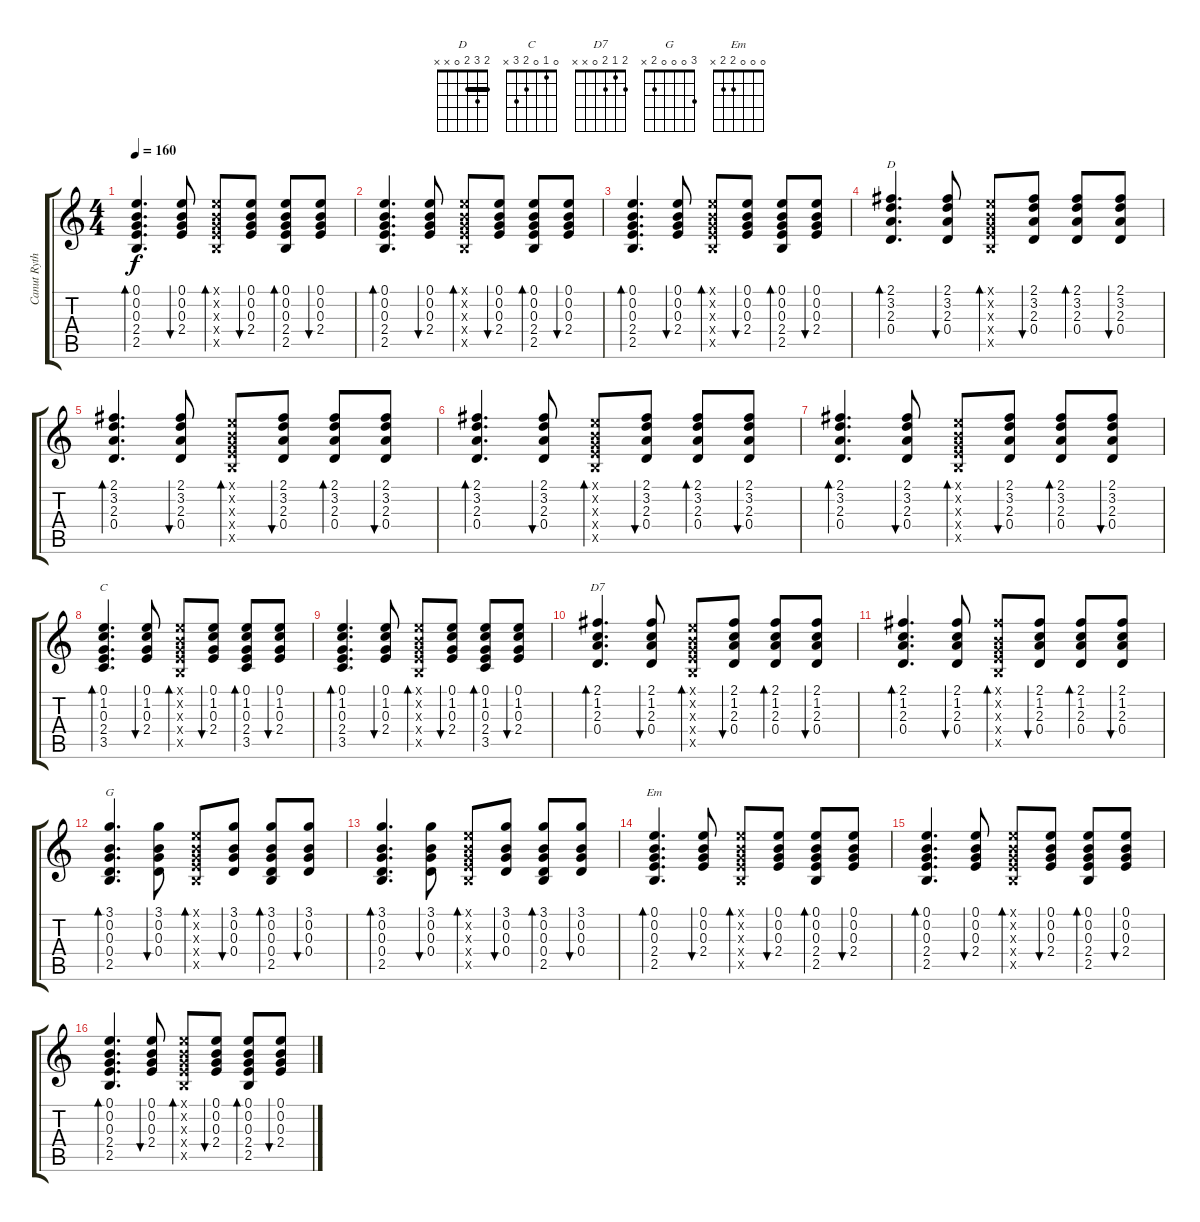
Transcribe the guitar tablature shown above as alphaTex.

\track ("Canut Rythm" "Canut Ryth") {instrument acousticguitarnylon}
\staff {score tabs}
\tuning (E4 B3 G3 D3 A2 E2) {hide}
\chord ("D" 2 3 2 0 x x) {barre 2}
\chord ("C" 0 1 0 2 3 x)
\chord ("D7" 2 1 2 0 x x)
\chord ("G" 3 0 0 0 2 x)
\chord ("Em" 0 0 0 2 2 x)
\ts (4 4)
\tempo 160
\clef g2
\ks c
(0.1 0.2 0.3 2.4 2.5).4{d bd 60 dy f} (0.1 0.2 0.3 2.4).8{bu 60} (0.1{x} 0.2{x} 0.3{x} 2.4{x} 2.5{x}).8{bd 60} (0.1 0.2 0.3 2.4).8{bu 60} (0.1 0.2 0.3 2.4 2.5).8{bd 60} (0.1 0.2 0.3 2.4).8{bu 60} |
(0.1 0.2 0.3 2.4 2.5).4{d bd 60} (0.1 0.2 0.3 2.4).8{bu 60} (0.1{x} 0.2{x} 0.3{x} 2.4{x} 2.5{x}).8{bd 60} (0.1 0.2 0.3 2.4).8{bu 60} (0.1 0.2 0.3 2.4 2.5).8{bd 60} (0.1 0.2 0.3 2.4).8{bu 60} |
(0.1 0.2 0.3 2.4 2.5).4{d bd 60} (0.1 0.2 0.3 2.4).8{bu 60} (0.1{x} 0.2{x} 0.3{x} 2.4{x} 2.5{x}).8{bd 60} (0.1 0.2 0.3 2.4).8{bu 60} (0.1 0.2 0.3 2.4 2.5).8{bd 60} (0.1 0.2 0.3 2.4).8{bu 60} |
(2.1 3.2 2.3 0.4).4{d bd 60 ch "D"} (2.1 3.2 2.3 0.4).8{bu 60} (0.1{x} 0.2{x} 0.3{x} 2.4{x} 2.5{x}).8{bd 60} (2.1 3.2 2.3 0.4).8{bu 60} (2.1 3.2 2.3 0.4).8{bd 60} (2.1 3.2 2.3 0.4).8{bu 60} |
(2.1 3.2 2.3 0.4).4{d bd 60} (2.1 3.2 2.3 0.4).8{bu 60} (0.1{x} 0.2{x} 0.3{x} 2.4{x} 2.5{x}).8{bd 60} (2.1 3.2 2.3 0.4).8{bu 60} (2.1 3.2 2.3 0.4).8{bd 60} (2.1 3.2 2.3 0.4).8{bu 60} |
(2.1 3.2 2.3 0.4).4{d bd 60} (2.1 3.2 2.3 0.4).8{bu 60} (0.1{x} 0.2{x} 0.3{x} 2.4{x} 2.5{x}).8{bd 60} (2.1 3.2 2.3 0.4).8{bu 60} (2.1 3.2 2.3 0.4).8{bd 60} (2.1 3.2 2.3 0.4).8{bu 60} |
(2.1 3.2 2.3 0.4).4{d bd 60} (2.1 3.2 2.3 0.4).8{bu 60} (0.1{x} 0.2{x} 0.3{x} 2.4{x} 2.5{x}).8{bd 60} (2.1 3.2 2.3 0.4).8{bu 60} (2.1 3.2 2.3 0.4).8{bd 60} (2.1 3.2 2.3 0.4).8{bu 60} |
(0.1 1.2 0.3 2.4 3.5).4{d bd 60 ch "C"} (0.1 1.2 0.3 2.4).8{bu 60} (0.1{x} 0.2{x} 0.3{x} 2.4{x} 2.5{x}).8{bd 60} (0.1 1.2 0.3 2.4).8{bu 60} (0.1 1.2 0.3 2.4 3.5).8{bd 60} (0.1 1.2 0.3 2.4).8{bu 60} |
(0.1 1.2 0.3 2.4 3.5).4{d bd 60} (0.1 1.2 0.3 2.4).8{bu 60} (0.1{x} 0.2{x} 0.3{x} 2.4{x} 2.5{x}).8{bd 60} (0.1 1.2 0.3 2.4).8{bu 60} (0.1 1.2 0.3 2.4 3.5).8{bd 60} (0.1 1.2 0.3 2.4).8{bu 60} |
(2.1 1.2 2.3 0.4).4{d bd 60 ch "D7"} (2.1 1.2 2.3 0.4).8{bu 60} (0.1{x} 0.2{x} 0.3{x} 2.4{x} 2.5{x}).8{bd 60} (2.1 1.2 2.3 0.4).8{bu 60} (2.1 1.2 2.3 0.4).8{bd 60} (2.1 1.2 2.3 0.4).8{bu 60} |
(2.1 1.2 2.3 0.4).4{d bd 60} (2.1 1.2 2.3 0.4).8{bu 60} (2.1{x} 0.2{x} 0.3{x} 2.4{x} 2.5{x}).8{bd 60} (2.1 1.2 2.3 0.4).8{bu 60} (2.1 1.2 2.3 0.4).8{bd 60} (2.1 1.2 2.3 0.4).8{bu 60} |
(3.1 0.2 0.3 0.4 2.5).4{d bd 60 ch "G"} (3.1 0.2 0.3 0.4).8{bu 60} (0.1{x} 0.2{x} 0.3{x} 2.4{x} 2.5{x}).8{bd 60} (3.1 0.2 0.3 0.4).8{bu 60} (3.1 0.2 0.3 0.4 2.5).8{bd 60} (3.1 0.2 0.3 0.4).8{bu 60} |
(3.1 0.2 0.3 0.4 2.5).4{d bd 60} (3.1 0.2 0.3 0.4).8{bu 60} (0.1{x} 0.2{x} 0.3{x} 2.4{x} 2.5{x}).8{bd 60} (3.1 0.2 0.3 0.4).8{bu 60} (3.1 0.2 0.3 0.4 2.5).8{bd 60} (3.1 0.2 0.3 0.4).8{bu 60} |
(0.1 0.2 0.3 2.4 2.5).4{d bd 60 ch "Em"} (0.1 0.2 0.3 2.4).8{bu 60} (0.1{x} 0.2{x} 0.3{x} 2.4{x} 2.5{x}).8{bd 60} (0.1 0.2 0.3 2.4).8{bu 60} (0.1 0.2 0.3 2.4 2.5).8{bd 60} (0.1 0.2 0.3 2.4).8{bu 60} |
(0.1 0.2 0.3 2.4 2.5).4{d bd 60} (0.1 0.2 0.3 2.4).8{bu 60} (0.1{x} 0.2{x} 0.3{x} 2.4{x} 2.5{x}).8{bd 60} (0.1 0.2 0.3 2.4).8{bu 60} (0.1 0.2 0.3 2.4 2.5).8{bd 60} (0.1 0.2 0.3 2.4).8{bu 60} |
(0.1 0.2 0.3 2.4 2.5).4{d bd 60} (0.1 0.2 0.3 2.4).8{bu 60} (0.1{x} 0.2{x} 0.3{x} 2.4{x} 2.5{x}).8{bd 60} (0.1 0.2 0.3 2.4).8{bu 60} (0.1 0.2 0.3 2.4 2.5).8{bd 60} (0.1 0.2 0.3 2.4).8{bu 60}
